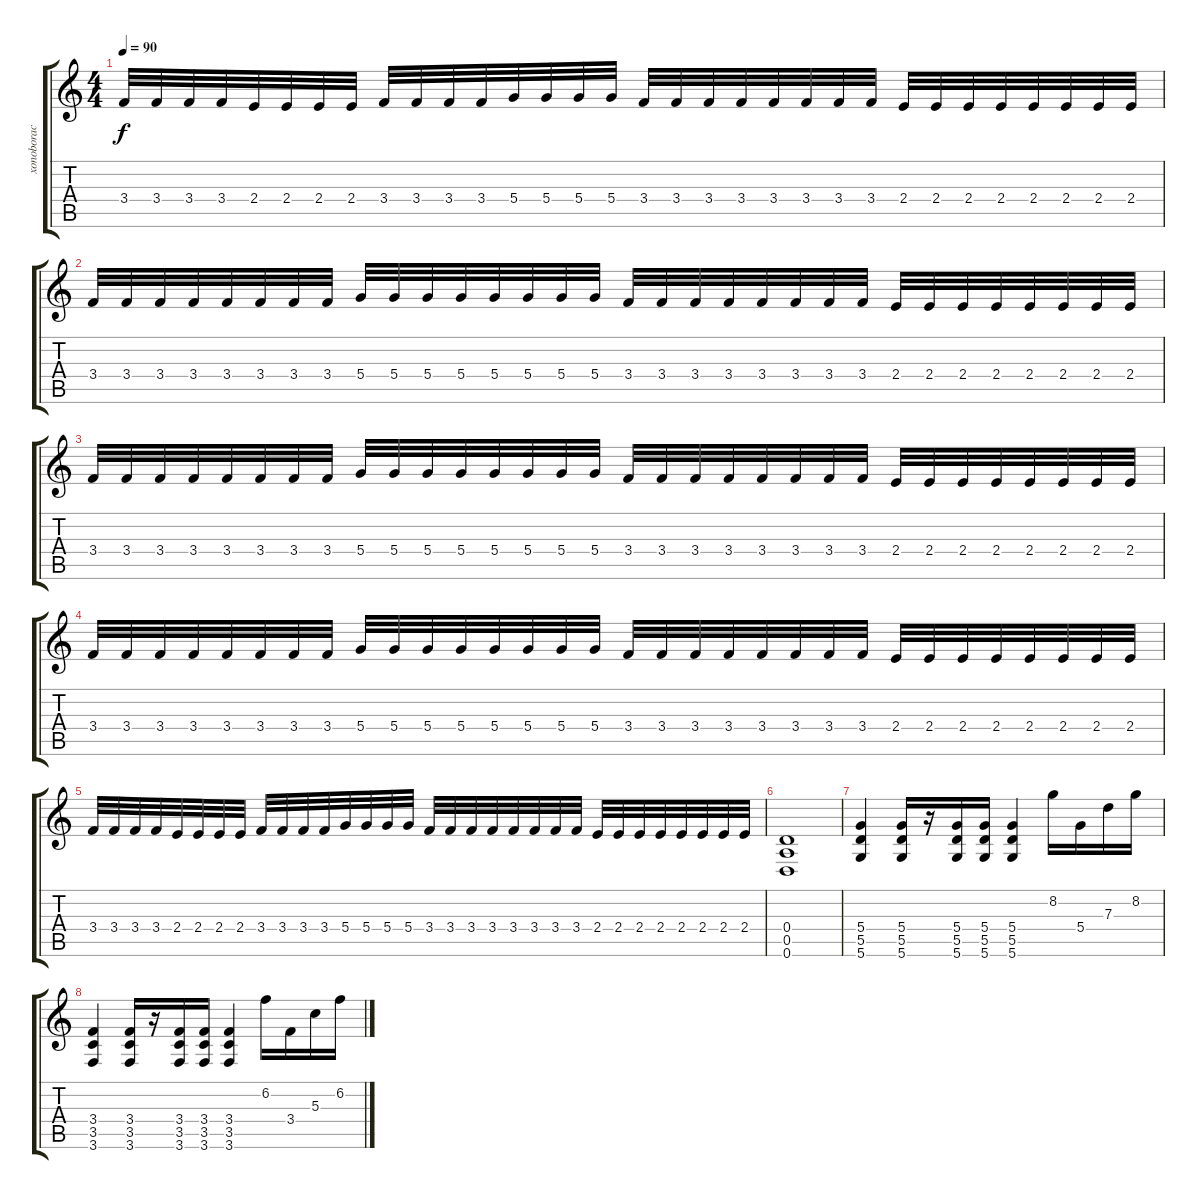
\track ("xonoborac mollig" "xonoborac ") {instrument distortionguitar}
\staff {score tabs}
\tuning (E4 B3 G3 D3 A2 D2) {hide}
\ts (4 4)
\tempo 90
\clef g2
\ks c
3.4.32{dy f} 3.4.32 3.4.32 3.4.32 2.4.32 2.4.32 2.4.32 2.4.32 3.4.32 3.4.32 3.4.32 3.4.32 5.4.32 5.4.32 5.4.32 5.4.32 3.4.32 3.4.32 3.4.32 3.4.32 3.4.32 3.4.32 3.4.32 3.4.32 2.4.32 2.4.32 2.4.32 2.4.32 2.4.32 2.4.32 2.4.32 2.4.32 |
3.4.32 3.4.32 3.4.32 3.4.32 3.4.32 3.4.32 3.4.32 3.4.32 5.4.32 5.4.32 5.4.32 5.4.32 5.4.32 5.4.32 5.4.32 5.4.32 3.4.32 3.4.32 3.4.32 3.4.32 3.4.32 3.4.32 3.4.32 3.4.32 2.4.32 2.4.32 2.4.32 2.4.32 2.4.32 2.4.32 2.4.32 2.4.32 |
3.4.32 3.4.32 3.4.32 3.4.32 3.4.32 3.4.32 3.4.32 3.4.32 5.4.32 5.4.32 5.4.32 5.4.32 5.4.32 5.4.32 5.4.32 5.4.32 3.4.32 3.4.32 3.4.32 3.4.32 3.4.32 3.4.32 3.4.32 3.4.32 2.4.32 2.4.32 2.4.32 2.4.32 2.4.32 2.4.32 2.4.32 2.4.32 |
3.4.32 3.4.32 3.4.32 3.4.32 3.4.32 3.4.32 3.4.32 3.4.32 5.4.32 5.4.32 5.4.32 5.4.32 5.4.32 5.4.32 5.4.32 5.4.32 3.4.32 3.4.32 3.4.32 3.4.32 3.4.32 3.4.32 3.4.32 3.4.32 2.4.32 2.4.32 2.4.32 2.4.32 2.4.32 2.4.32 2.4.32 2.4.32 |
3.4.32 3.4.32 3.4.32 3.4.32 2.4.32 2.4.32 2.4.32 2.4.32 3.4.32 3.4.32 3.4.32 3.4.32 5.4.32 5.4.32 5.4.32 5.4.32 3.4.32 3.4.32 3.4.32 3.4.32 3.4.32 3.4.32 3.4.32 3.4.32 2.4.32 2.4.32 2.4.32 2.4.32 2.4.32 2.4.32 2.4.32 2.4.32 |
(0.4 0.5 0.6).1 |
(5.4 5.5 5.6).4 (5.4 5.5 5.6).16 r.16 (5.4 5.5 5.6).16 (5.4 5.5 5.6).16 (5.4 5.5 5.6).4 8.2.16 5.4.16 7.3.16 8.2.16 |
(3.4 3.5 3.6).4 (3.4 3.5 3.6).16 r.16 (3.4 3.5 3.6).16 (3.4 3.5 3.6).16 (3.4 3.5 3.6).4 6.2.16 3.4.16 5.3.16 6.2.16
